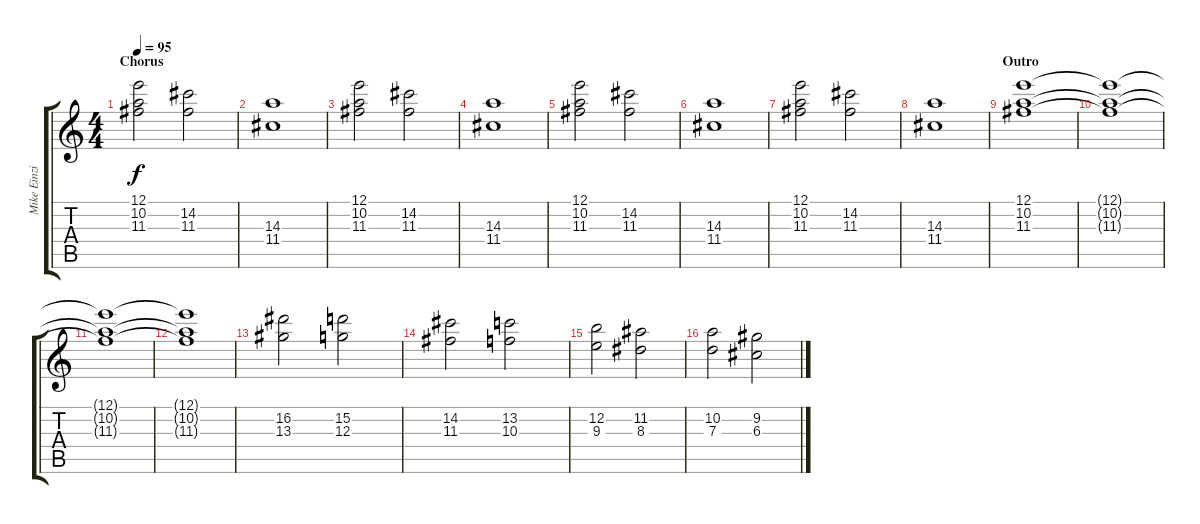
\track ("Mike Einziger - Guitar" "Mike Einzi") {instrument electricguitarclean}
\staff {score tabs}
\tuning (E4 B3 G3 D3 A2 E2) {hide}
\ts (4 4)
\section ("" "Chorus")
\tempo 95
\clef g2
\ks aminor
(12.1 10.2 11.3).2{dy f instrument pad6metallic} (14.2 11.3).2 |
(14.3 11.4).1 |
(12.1 10.2 11.3).2 (14.2 11.3).2 |
(14.3 11.4).1 |
(12.1 10.2 11.3).2 (14.2 11.3).2 |
(14.3 11.4).1 |
(12.1 10.2 11.3).2 (14.2 11.3).2 |
(14.3 11.4).1 |
\section ("" "Outro")
(12.1 10.2 11.3).1 |
(12.1{t} 10.2{t} 11.3{t}).1 |
(12.1{t} 10.2{t} 11.3{t}).1 |
(12.1{t} 10.2{t} 11.3{t}).1 |
(16.2 13.3).2 (15.2 12.3).2 |
(14.2 11.3).2 (13.2 10.3).2 |
(12.2 9.3).2 (11.2 8.3).2 |
(10.2 7.3).2 (9.2 6.3).2
